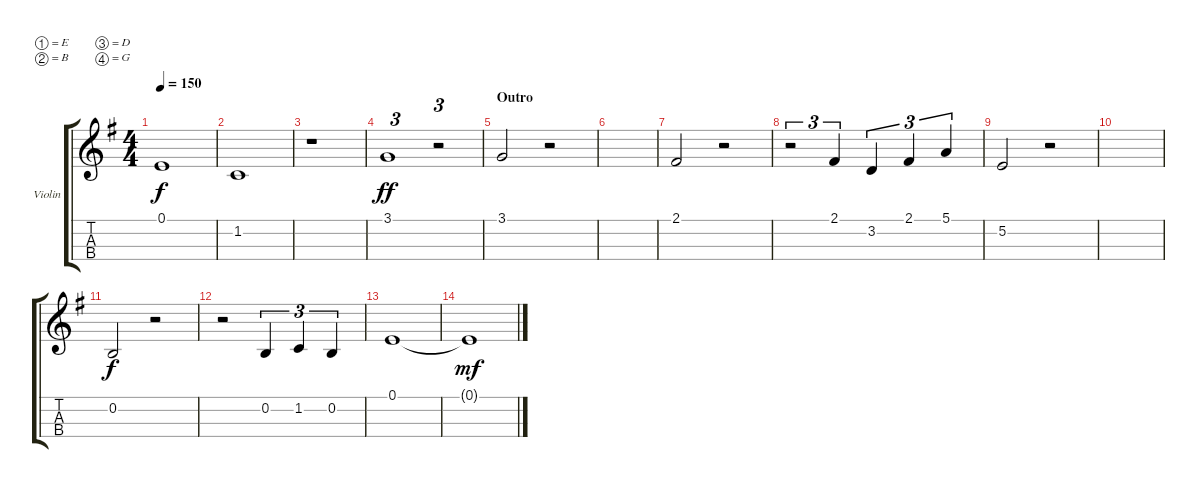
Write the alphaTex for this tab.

\defaultSystemsLayout 4
\bracketExtendMode groupsimilarinstruments
\firstSystemTrackNameOrientation horizontal
\otherSystemsTrackNameOrientation horizontal
\track ("Violin" "Violin") {instrument violin}
\staff {score tabs}
\tuning (E4 B3 D3 G3)
\ts (4 4)
\tempo 150
\clef g2
\ks eminor
0.1.1{dy f} |
1.2.1 |
r.1 |
3.1.1{tu (3 2) dy ff} r.2{tu (3 2)} |
\section ("" "Outro")
3.1.2 r.2 |
|
2.1.2 r.2 |
r.2{tu (3 2)} 2.1.4{tu (3 2)} 3.2.4{tu (3 2)} 2.1.4{tu (3 2)} 5.1.4{tu (3 2)} |
5.2.2 r.2 |
|
0.2.2{dy f} r.2 |
r.2 0.2.4{tu (3 2)} 1.2.4{tu (3 2)} 0.2.4{tu (3 2)} |
0.1.1 |
0.1{t}.1{dy mf}
